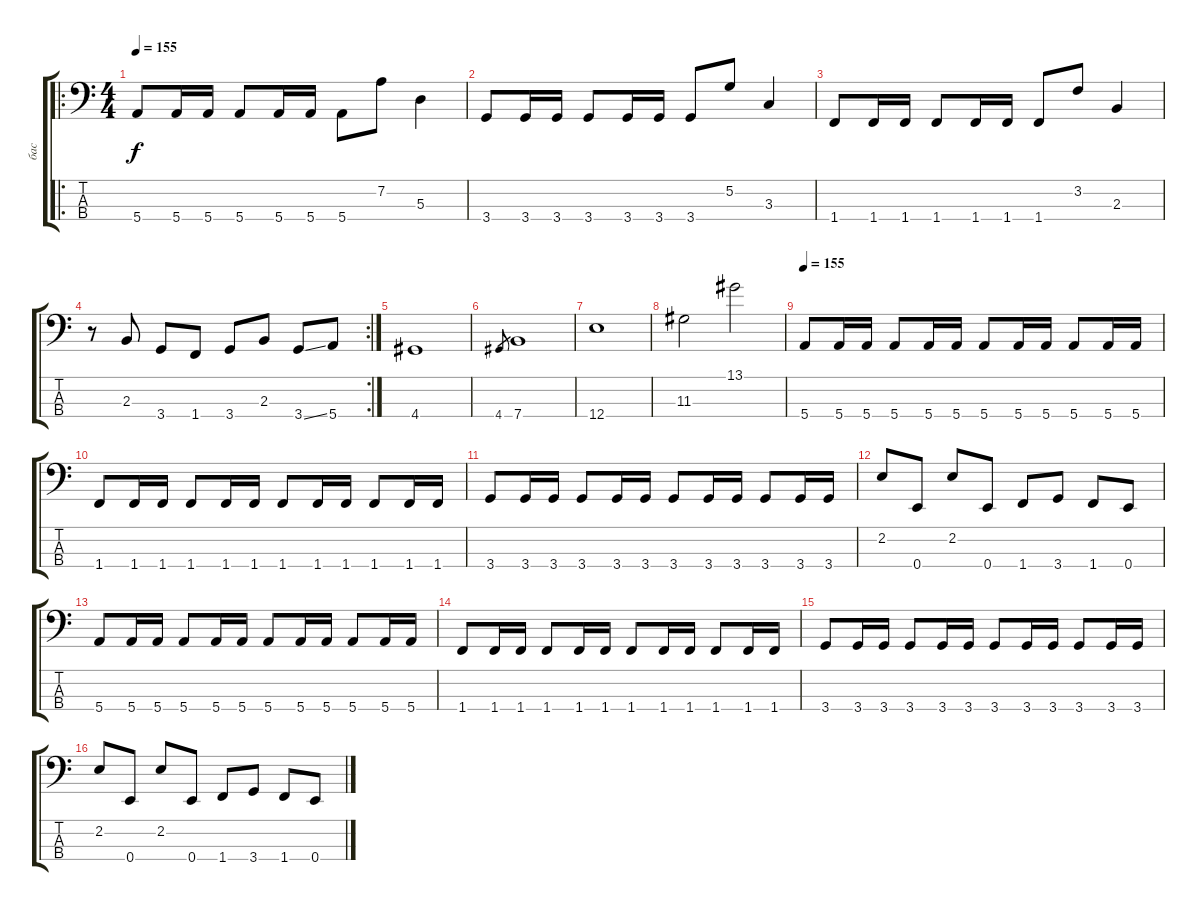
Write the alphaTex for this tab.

\track ("бас" "бас") {instrument electricbasspick}
\staff {score tabs}
\tuning (G2 D2 A1 E1) {hide}
\ro
\ts (4 4)
\tempo 155
\clef f4
\ks c
5.4.8{dy f} 5.4.16 5.4.16 5.4.8 5.4.16 5.4.16 5.4.8 7.2.8 5.3.4 |
3.4.8 3.4.16 3.4.16 3.4.8 3.4.16 3.4.16 3.4.8 5.2.8 3.3.4 |
1.4.8 1.4.16 1.4.16 1.4.8 1.4.16 1.4.16 1.4.8 3.2.8 2.3.4 |
\rc 2
r.8 2.3.8 3.4.8 1.4.8 3.4.8 2.3.8 3.4{ss}.8 5.4.8 |
4.4.1 |
4.4.8{gr} 7.4.1 |
12.4.1 |
11.3.2 13.1.2 |
\tempo 155
5.4.8 5.4.16 5.4.16 5.4.8 5.4.16 5.4.16 5.4.8 5.4.16 5.4.16 5.4.8 5.4.16 5.4.16 |
1.4.8 1.4.16 1.4.16 1.4.8 1.4.16 1.4.16 1.4.8 1.4.16 1.4.16 1.4.8 1.4.16 1.4.16 |
3.4.8 3.4.16 3.4.16 3.4.8 3.4.16 3.4.16 3.4.8 3.4.16 3.4.16 3.4.8 3.4.16 3.4.16 |
2.2.8 0.4.8 2.2.8 0.4.8 1.4.8 3.4.8 1.4.8 0.4.8 |
5.4.8 5.4.16 5.4.16 5.4.8 5.4.16 5.4.16 5.4.8 5.4.16 5.4.16 5.4.8 5.4.16 5.4.16 |
1.4.8 1.4.16 1.4.16 1.4.8 1.4.16 1.4.16 1.4.8 1.4.16 1.4.16 1.4.8 1.4.16 1.4.16 |
3.4.8 3.4.16 3.4.16 3.4.8 3.4.16 3.4.16 3.4.8 3.4.16 3.4.16 3.4.8 3.4.16 3.4.16 |
2.2.8 0.4.8 2.2.8 0.4.8 1.4.8 3.4.8 1.4.8 0.4.8
